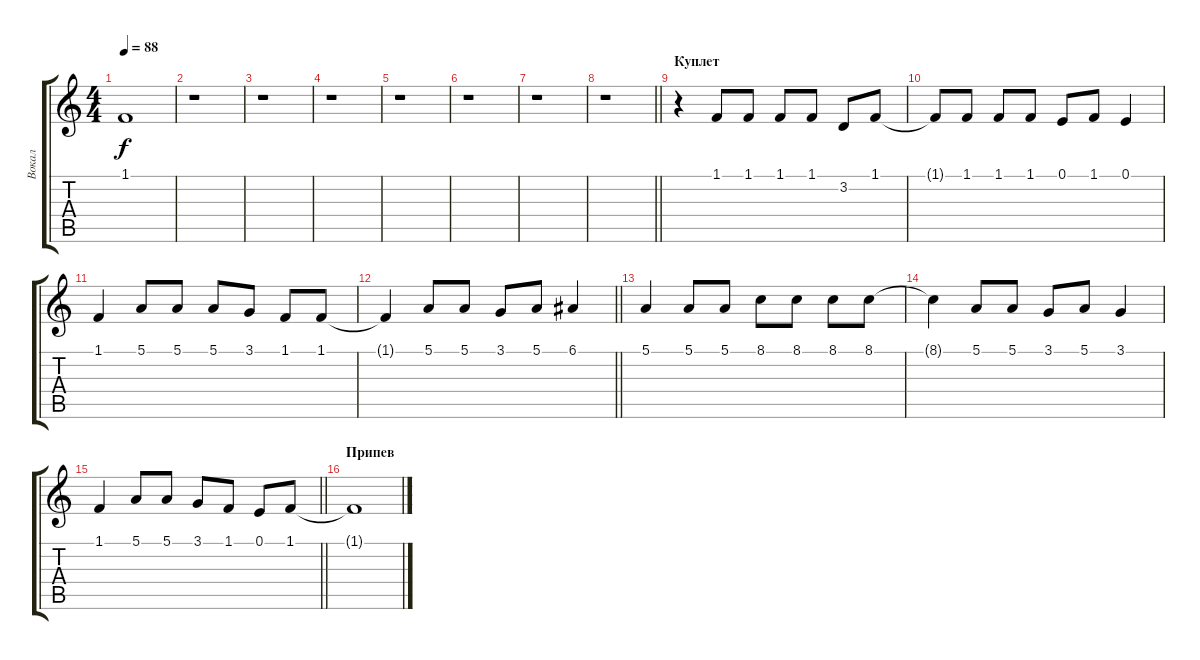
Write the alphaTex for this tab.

\track ("Вокал" "Вокал") {instrument acousticgrandpiano}
\staff {score tabs}
\tuning (E4 B3 G3 D3 A2 E2) {hide}
\ts (4 4)
\tempo 88
\clef g2
\ks c
1.1{t}.1{dy f} |
r.1 |
r.1 |
r.1 |
r.1 |
r.1 |
r.1 |
\barLineRight lightlight
r.1 |
\section ("" "Куплет")
r.4 1.1.8 1.1.8 1.1.8 1.1.8 3.2.8 1.1.8 |
1.1{t}.8 1.1.8 1.1.8 1.1.8 0.1.8 1.1.8 0.1.4 |
1.1.4 5.1.8 5.1.8 5.1.8 3.1.8 1.1.8 1.1.8 |
\barLineRight lightlight
1.1{t}.4 5.1.8 5.1.8 3.1.8 5.1.8 6.1.4 |
5.1.4 5.1.8 5.1.8 8.1.8 8.1.8 8.1.8 8.1.8 |
8.1{t}.4 5.1.8 5.1.8 3.1.8 5.1.8 3.1.4 |
\barLineRight lightlight
1.1.4 5.1.8 5.1.8 3.1.8 1.1.8 0.1.8 1.1.8 |
\section ("" "Припев")
1.1{t}.1
